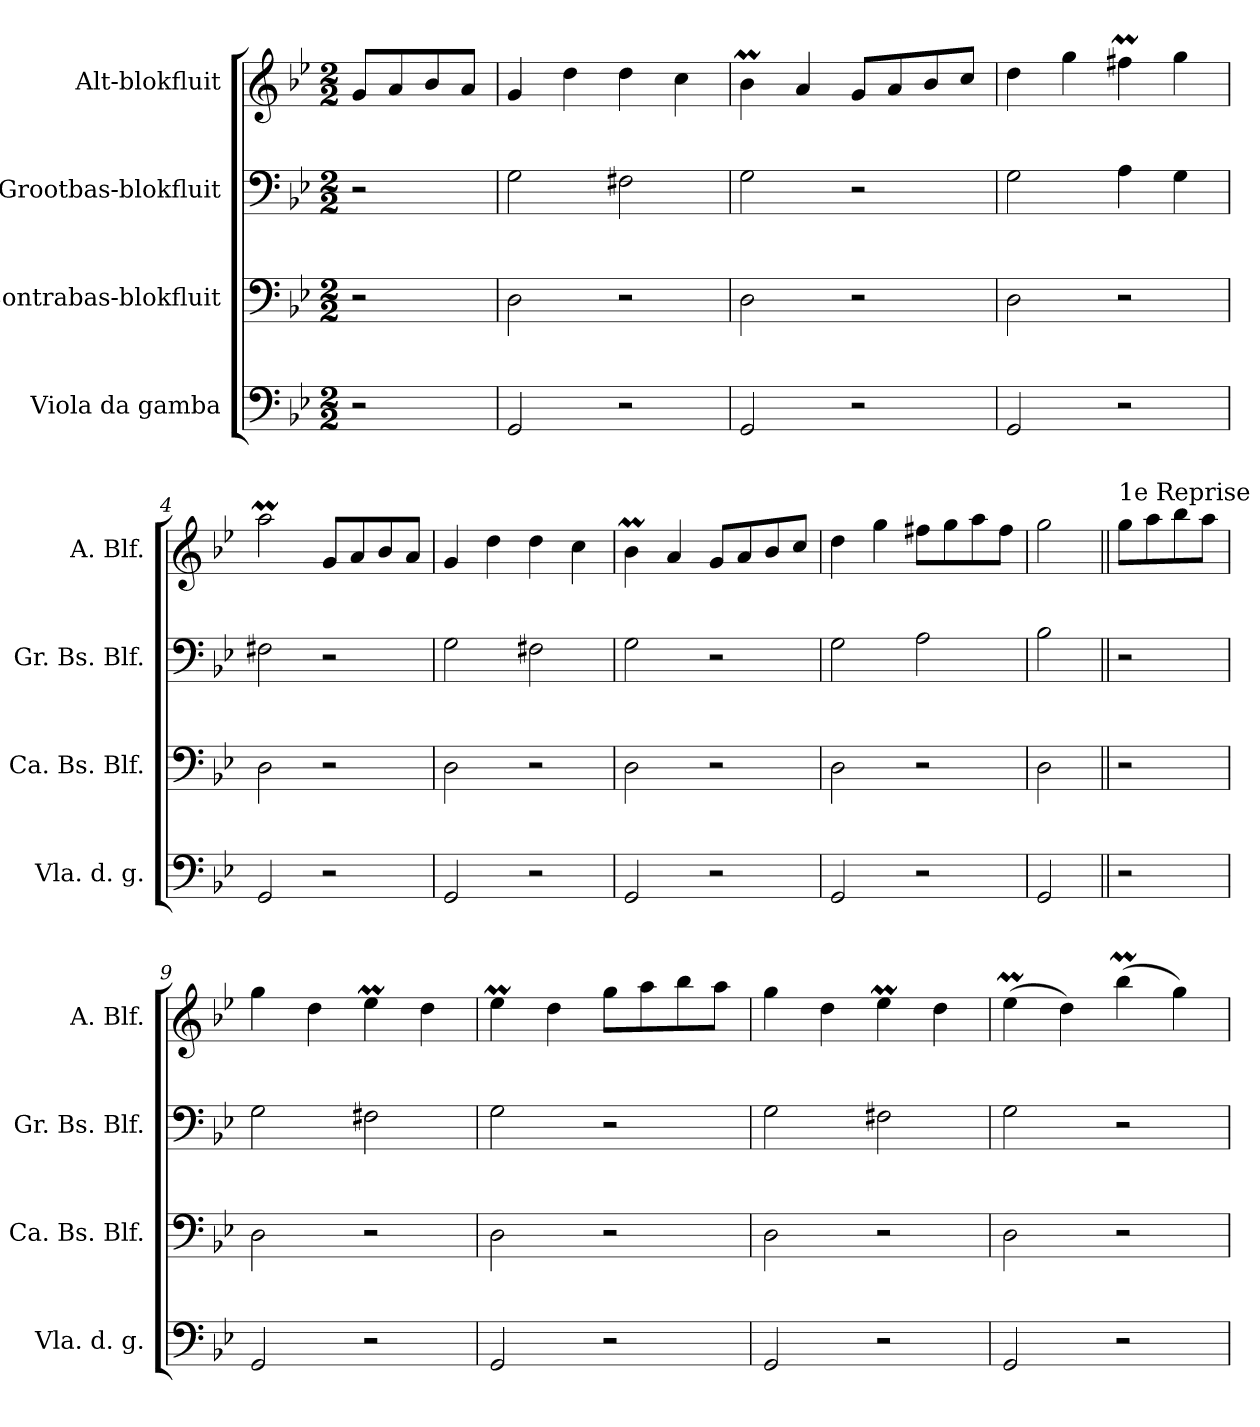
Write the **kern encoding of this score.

**kern	**kern	**kern	**kern
*part4	*part3	*part2	*part1
*staff4	*staff3	*staff2	*staff1
*I"Viola da gamba	*I"Contrabas-blokfluit	*I"Grootbas-blokfluit	*I"Alt-blokfluit
*I'Vla. d. g.	*I'Ca. Bs. Blf.	*I'Gr. Bs. Blf.	*I'A. Blf.
*clefF4	*clefF4	*clefF4	*clefG2
*k[b-e-]	*k[b-e-]	*k[b-e-]	*k[b-e-]
*M2/2	*M2/2	*M2/2	*M2/2
*MM180	*MM180	*MM180	*MM180
=	=	=	=
2r	2r	2r	8g/L
.	.	.	8a/
.	.	.	8b-/
.	.	.	8a/J
=1	=1	=1	=1
2GG/	2D\	2G\	4g/
.	.	.	4dd\
2r	2r	2F#X\	4dd\
.	.	.	4cc\
=2	=2	=2	=2
2GG/	2D\	2G\	4b-M\
.	.	.	4a/
2r	2r	2r	8g/L
.	.	.	8a/
.	.	.	8b-/
.	.	.	8cc/J
=3	=3	=3	=3
2GG/	2D\	2G\	4dd\
.	.	.	4gg\
2r	2r	4A\	4ff#Xm\
.	.	4G\	4gg\
=4	=4	=4	=4
2GG/	2D\	2F#X\	2aam\
2r	2r	2r	8g/L
.	.	.	8a/
.	.	.	8b-/
.	.	.	8a/J
=5	=5	=5	=5
2GG/	2D\	2G\	4g/
.	.	.	4dd\
2r	2r	2F#X\	4dd\
.	.	.	4cc\
!!LO:LB:g=z
=6	=6	=6	=6
2GG/	2D\	2G\	4b-M\
.	.	.	4a/
2r	2r	2r	8g/L
.	.	.	8a/
.	.	.	8b-/
.	.	.	8cc/J
=7	=7	=7	=7
2GG/	2D\	2G\	4dd\
.	.	.	4gg\
2r	2r	2A\	8ff#X\L
.	.	.	8gg\
.	.	.	8aa\
.	.	.	8ff#\J
=8	=8	=8	=8
2GG/	2D\	2B-\	2gg\
=8X1||	=8X1||	=8X1||	=8X1||
!	!	!	!LO:TX:a:t=1e Reprise
2r	2r	2r	8gg\L
.	.	.	8aa\
.	.	.	8bb-\
.	.	.	8aa\J
=9	=9	=9	=9
2GG/	2D\	2G\	4gg\
.	.	.	4dd\
2r	2r	2F#X\	4ee-M\
.	.	.	4dd\
=10	=10	=10	=10
2GG/	2D\	2G\	4ee-M\
.	.	.	4dd\
2r	2r	2r	8gg\L
.	.	.	8aa\
.	.	.	8bb-\
.	.	.	8aa\J
=11	=11	=11	=11
2GG/	2D\	2G\	4gg\
.	.	.	4dd\
2r	2r	2F#X\	4ee-M\
.	.	.	4dd\
!!LO:PB:g=z
=12	=12	=12	=12
2GG/	2D\	2G\	(>4ee-M\
.	.	.	4dd\)
2r	2r	2r	(>4bb-M\
.	.	.	4gg\)
=	=	=	=
*-	*-	*-	*-
